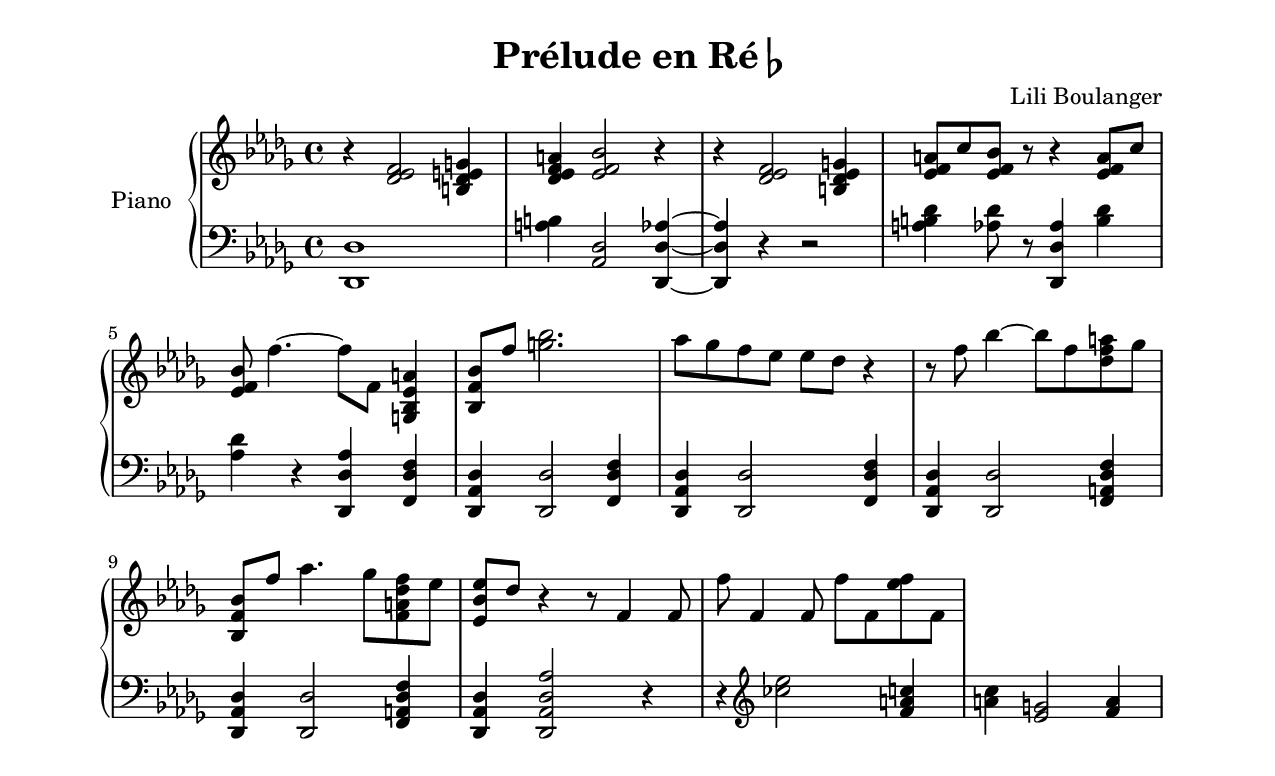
\version "2.23.80"

\include "settings.ily"
\include "style.ily"

\header {
  title = \markup { "Prélude en Ré" \flat }
  composer = "Lili Boulanger"
}

key_signature = \key df \major

upper = \relative c' {
  \clef treble
  \key_signature
  \time 4/4

  r4 <df ef f>2 <b df e g>4 |
  <df ef f a> <ef f bf>2 r4 |
  r <df ef f>2 <b df ef g>4 |
  <ef f a>8 c' <ef, f bf> r r4 <ef f a>8 c' |

  <ef, f bf>8 f'4.~ f8 f, <g, bf ef a>4 |
  <bf f' bf>8 f'' <g bf>2. |
  af8 gf f ef ef df r4 |
  r8 f bf4~ bf8 f <df f a> gf |

  <bf,, f' bf> f'' af4. gf8 <f, a df f> ef' |
  <ef, bf' ef> df' r4 r8 f,4 f8 |
  f' f,4 f8 f'8 f, <ef'  f> f, |
}

lower = \relative c {
  \clef bass
  \key_signature
  \time 4/4

  <df df,>1 |
  <a' b>4 <af, df>2 <df, df' af'>4~ |
  <df df' af'>4 r4 r2 |
  <a'' b df>4 <af df>8 r <df,, df' af'>4 <b'' df>4 |

  <af df> r <df,, df' af'> <f df' f> |
  \repeat unfold 2 {
    <df af' df> <df df'>2 <f df' f>4 |
  }

  \repeat unfold 2 {
    <df af' df> <df df'>2 <f a df f>4 |
  }
  <df af' df> <df af' df af'>2 r4 |
  r
  \clef "treble"
  <cf''' ef>2 <f, a c>4 |
  <a c> <ef g>2 <f a>4 |

}

\layout {
  \context {
    \Score
    \consists #(set-bars-per-line '(4))
  }
}

\score {
  \new PianoStaff \with { instrumentName = "Piano" }
  <<
    \new Staff = "upper" \upper
    \new Staff = "lower" \lower
  >>
}
